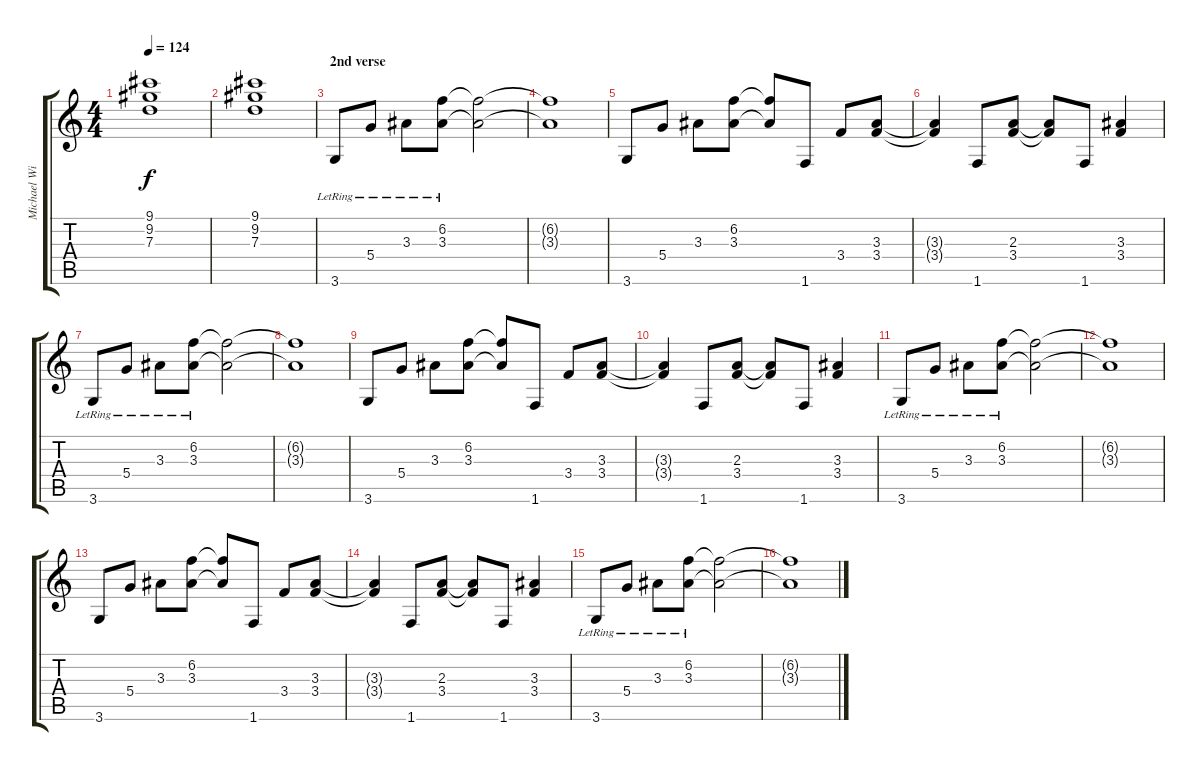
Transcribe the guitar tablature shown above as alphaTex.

\track ("Michael Wilton (Standard Tuning)" "Michael Wi") {instrument distortionguitar}
\staff {score tabs}
\tuning (E4 B3 G3 D3 A2 E2) {hide}
\ts (4 4)
\tempo 124
\clef g2
\ks c
(9.1 9.2 7.3).1{dy f} |
(9.1 9.2 7.3).1 |
\section ("" "2nd verse")
3.6{lr}.8 5.4{lr}.8 3.3{lr}.8 (6.2{lr} 3.3{lr}).8 (6.2{t} 3.3{t}).2 |
(6.2{t} 3.3{t}).1 |
3.6.8 5.4.8 3.3.8 (6.2 3.3).8 (6.2{t} 3.3{t}).8 1.6.8 3.4.8 (3.3 3.4).8 |
(3.3{t} 3.4{t}).4 1.6.8 (2.3 3.4).8 (2.3{t} 3.4{t}).8 1.6.8 (3.3 3.4).4 |
3.6{lr}.8 5.4{lr}.8 3.3{lr}.8 (6.2{lr} 3.3{lr}).8 (6.2{t} 3.3{t}).2 |
(6.2{t} 3.3{t}).1 |
3.6.8 5.4.8 3.3.8 (6.2 3.3).8 (6.2{t} 3.3{t}).8 1.6.8 3.4.8 (3.3 3.4).8 |
(3.3{t} 3.4{t}).4 1.6.8 (2.3 3.4).8 (2.3{t} 3.4{t}).8 1.6.8 (3.3 3.4).4 |
3.6{lr}.8 5.4{lr}.8 3.3{lr}.8 (6.2{lr} 3.3{lr}).8 (6.2{t} 3.3{t}).2 |
(6.2{t} 3.3{t}).1 |
3.6.8 5.4.8 3.3.8 (6.2 3.3).8 (6.2{t} 3.3{t}).8 1.6.8 3.4.8 (3.3 3.4).8 |
(3.3{t} 3.4{t}).4 1.6.8 (2.3 3.4).8 (2.3{t} 3.4{t}).8 1.6.8 (3.3 3.4).4 |
3.6{lr}.8 5.4{lr}.8 3.3{lr}.8 (6.2{lr} 3.3{lr}).8 (6.2{t} 3.3{t}).2 |
(6.2{t} 3.3{t}).1
